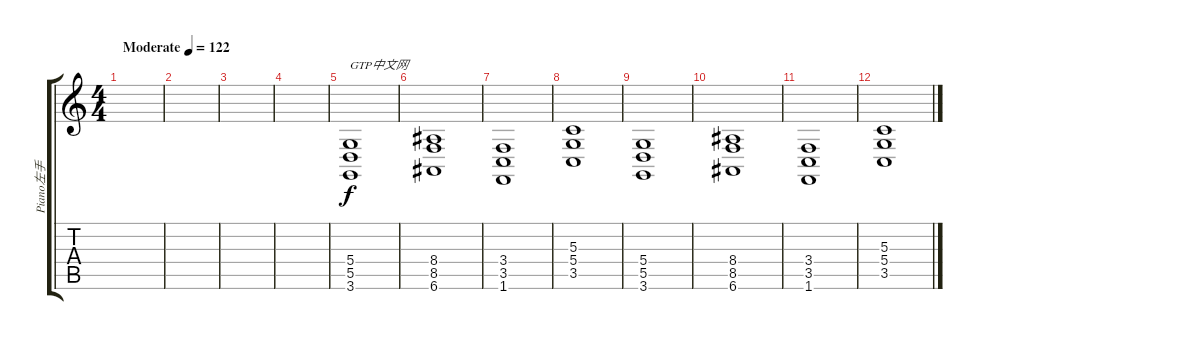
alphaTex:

\track ("Piano左手" "Piano左手") {instrument acousticgrandpiano}
\staff {score tabs}
\tuning (E4 B3 G3 D3 A2 E2) {hide}
\ts (4 4)
\tempo (122 "Moderate")
\clef g2
\ks c
|
|
|
|
(5.4 5.5 3.6).1{txt "GTP中文网"} |
(8.4 8.5 6.6).1 |
(3.4 3.5 1.6).1 |
(5.3 5.4 3.5).1 |
(5.4 5.5 3.6).1 |
(8.4 8.5 6.6).1 |
(3.4 3.5 1.6).1 |
(5.3 5.4 3.5).1
